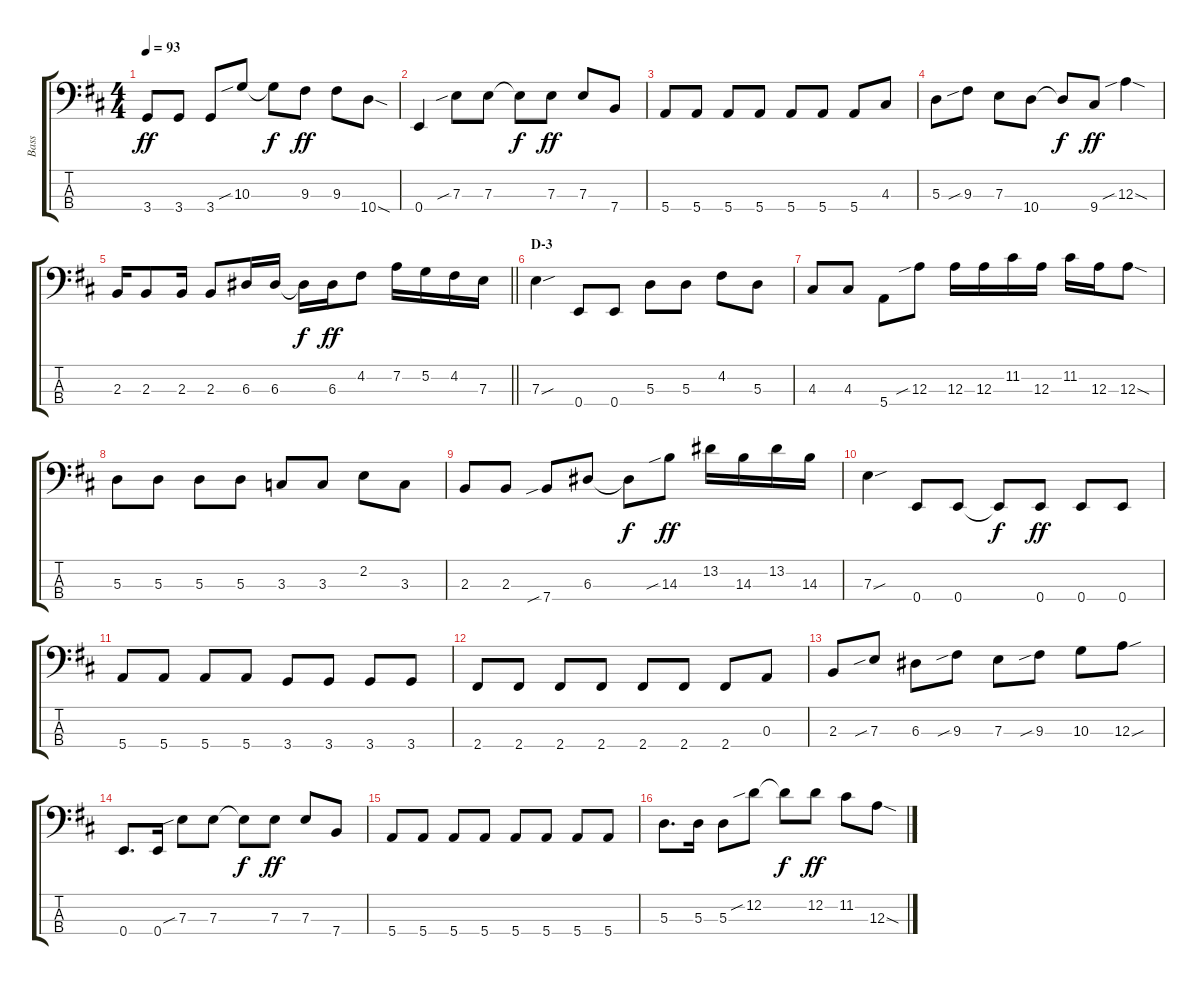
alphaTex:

\track ("Bass" "Bass") {instrument electricbasspick}
\staff {score tabs}
\tuning (G2 D2 A1 E1) {hide}
\ts (4 4)
\tempo 93
\clef f4
\ks d
3.4.8{dy ff} 3.4.8 3.4.8 10.3{sib}.8 10.3{t}.8{dy f} 9.3.8{dy ff} 9.3.8 10.4{sod}.8 |
0.4.4 7.3{sib}.8 7.3.8 7.3{t}.8{dy f} 7.3.8{dy ff} 7.3.8 7.4.8 |
5.4.8 5.4.8 5.4.8 5.4.8 5.4.8 5.4.8 5.4.8 4.3.8 |
5.3.8 9.3{sib}.8 7.3.8 10.4.8 10.4{t}.8{dy f} 9.4.8{dy ff} 12.3{sib sod}.4 |
\barLineRight lightlight
2.3.16 2.3.8 2.3.16 2.3.8 6.3.16 6.3.16 6.3{t}.16{dy f} 6.3.16{dy ff} 4.2.8 7.2.16 5.2.16 4.2.16 7.3.16 |
\section ("" "D-3")
7.3{sou}.4 0.4.8 0.4.8 5.3.8 5.3.8 4.2.8 5.3.8 |
4.3.8 4.3.8 5.4.8 12.3{sib}.8 12.3.16 12.3.16 11.2.16 12.3.16 11.2.16 12.3.16 12.3{sod}.8 |
5.3.8 5.3.8 5.3.8 5.3.8 3.3.8 3.3.8 2.2.8 3.3.8 |
2.3.8 2.3.8 7.4{sib}.8 6.3.8 6.3{t}.8{dy f} 14.3{sib}.8{dy ff} 13.2.16 14.3.16 13.2.16 14.3.16 |
7.3{sou}.4 0.4.8 0.4.8 0.4{t}.8{dy f} 0.4.8{dy ff} 0.4.8 0.4.8 |
5.4.8 5.4.8 5.4.8 5.4.8 3.4.8 3.4.8 3.4.8 3.4.8 |
2.4.8 2.4.8 2.4.8 2.4.8 2.4.8 2.4.8 2.4.8 0.3.8 |
2.3.8 7.3{sib}.8 6.3.8 9.3{sib}.8 7.3.8 9.3{sib}.8 10.3.8 12.3{sou}.8 |
0.4.8{d} 0.4.16 7.3{sib}.8 7.3.8 7.3{t}.8{dy f} 7.3.8{dy ff} 7.3.8 7.4.8 |
5.4.8 5.4.8 5.4.8 5.4.8 5.4.8 5.4.8 5.4.8 5.4.8 |
5.3.8{d} 5.3.16 5.3.8 12.2{sib}.8 12.2{t}.8{dy f} 12.2.8{dy ff} 11.2.8 12.3{sod}.8
